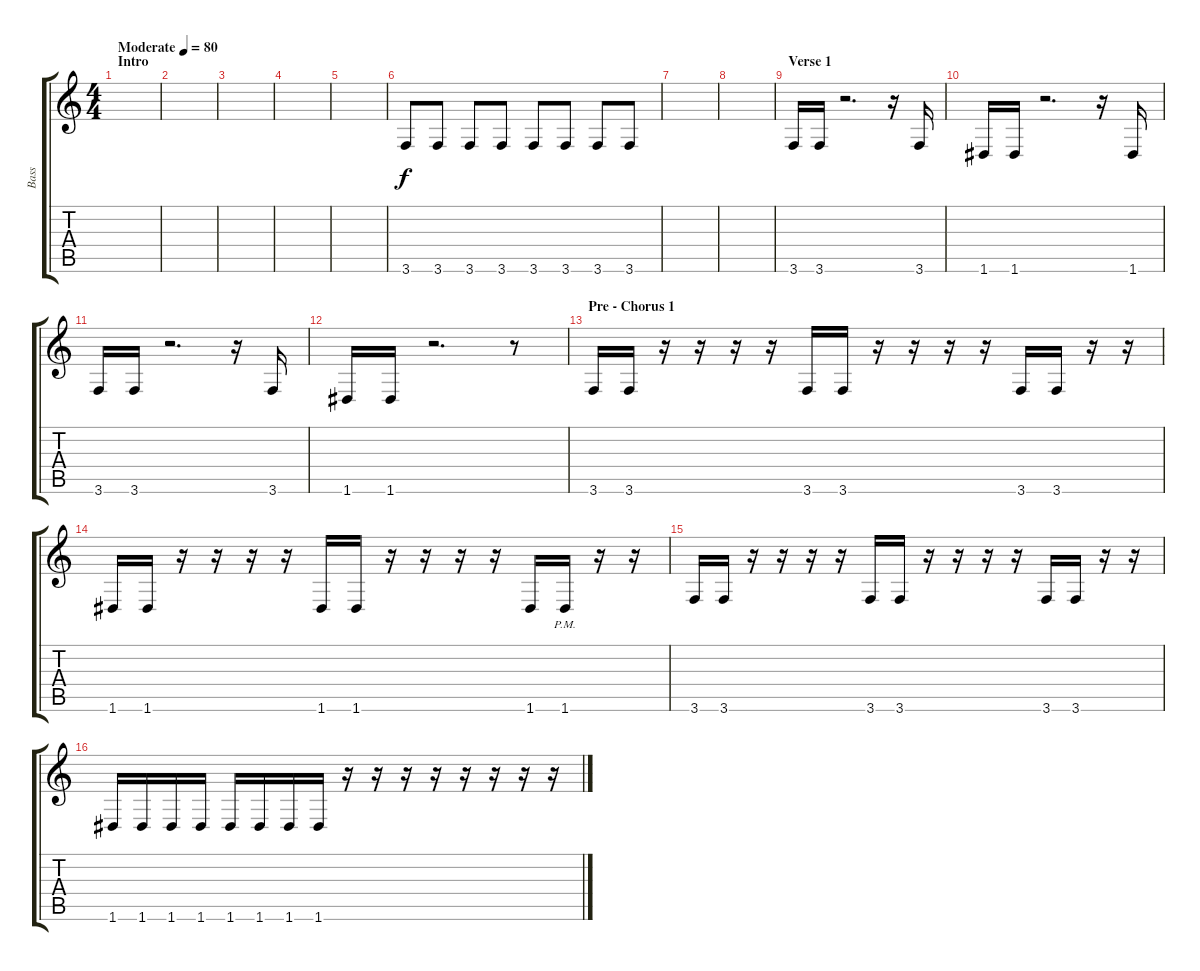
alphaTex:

\track ("Bass" "Bass") {instrument electricbasspick}
\staff {score tabs}
\tuning (E4 B3 G3 D3 A2 D2) {hide}
\ts (4 4)
\section ("" "Intro")
\tempo (80 "Moderate")
\clef g2
\ks c
|
|
|
|
|
3.6.8 3.6.8 3.6.8 3.6.8 3.6.8 3.6.8 3.6.8 3.6.8 |
|
|
\section ("" "Verse 1")
3.6.16 3.6.16 r.2{d} r.16 3.6.16 |
1.6.16 1.6.16 r.2{d} r.16 1.6.16 |
3.6.16 3.6.16 r.2{d} r.16 3.6.16 |
1.6.16 1.6.16 r.2{d} r.8 |
\section ("" "Pre - Chorus 1")
3.6.16 3.6.16 r.16 r.16 r.16 r.16 3.6.16 3.6.16 r.16 r.16 r.16 r.16 3.6.16 3.6.16 r.16 r.16 |
1.6.16 1.6.16 r.16 r.16 r.16 r.16 1.6.16 1.6.16 r.16 r.16 r.16 r.16 1.6.16 1.6{pm}.16 r.16 r.16 |
3.6.16 3.6.16 r.16 r.16 r.16 r.16 3.6.16 3.6.16 r.16 r.16 r.16 r.16 3.6.16 3.6.16 r.16 r.16 |
1.6.16 1.6.16 1.6.16 1.6.16 1.6.16 1.6.16 1.6.16 1.6.16 r.16 r.16 r.16 r.16 r.16 r.16 r.16 r.16
